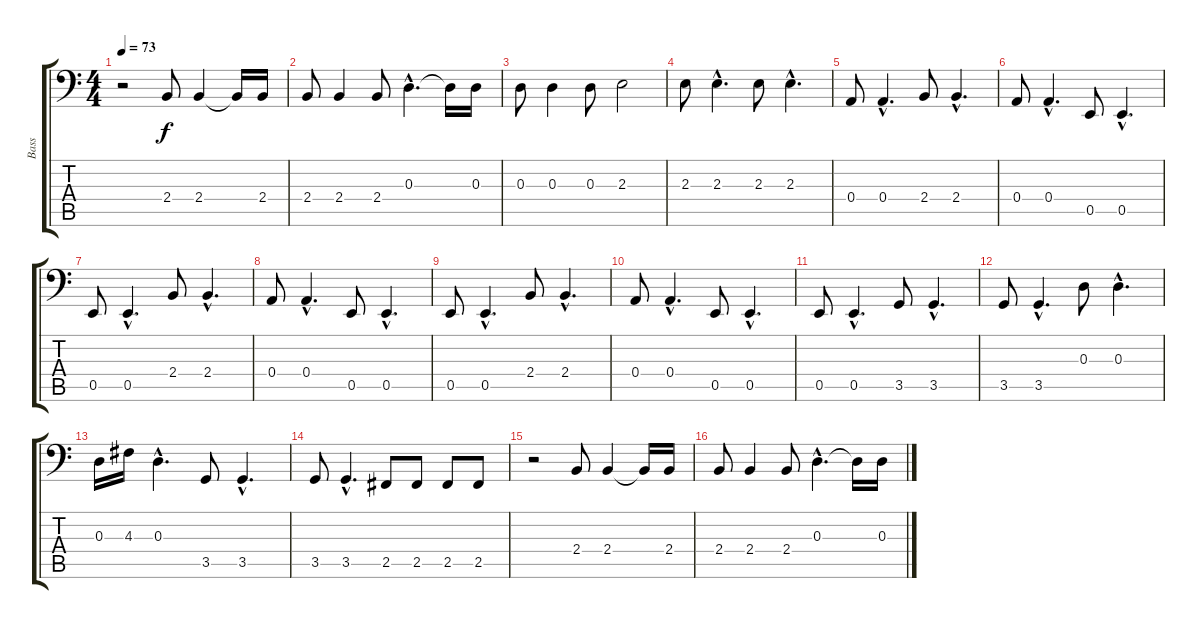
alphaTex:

\track ("Bass" "Bass") {instrument electricbassfinger}
\staff {score tabs}
\tuning (C3 G2 D2 A1 E1 B0) {hide}
\ts (4 4)
\tempo 73
\clef f4
\ks c
r.2{dy f instrument electricbassfinger} 2.4.8 2.4.4 2.4{t}.16 2.4.16 |
2.4.8 2.4.4 2.4.8 0.3{hac}.4{d} 0.3{t}.16 0.3.16 |
0.3.8 0.3.4 0.3.8 2.3.2 |
2.3.8 2.3{hac}.4{d} 2.3.8 2.3{hac}.4{d} |
0.4.8 0.4{hac}.4{d} 2.4.8 2.4{hac}.4{d} |
0.4.8 0.4{hac}.4{d} 0.5.8 0.5{hac}.4{d} |
0.5.8 0.5{hac}.4{d} 2.4.8 2.4{hac}.4{d} |
0.4.8 0.4{hac}.4{d} 0.5.8 0.5{hac}.4{d} |
0.5.8 0.5{hac}.4{d} 2.4.8 2.4{hac}.4{d} |
0.4.8 0.4{hac}.4{d} 0.5.8 0.5{hac}.4{d} |
0.5.8 0.5{hac}.4{d} 3.5.8 3.5{hac}.4{d} |
3.5.8 3.5{hac}.4{d} 0.3.8 0.3{hac}.4{d} |
0.3.16 4.3.16 0.3{hac}.4{d} 3.5.8 3.5{hac}.4{d} |
3.5.8 3.5{hac}.4{d} 2.5.8 2.5.8 2.5.8 2.5.8 |
r.2 2.4.8 2.4.4 2.4{t}.16 2.4.16 |
2.4.8 2.4.4 2.4.8 0.3{hac}.4{d} 0.3{t}.16 0.3.16
